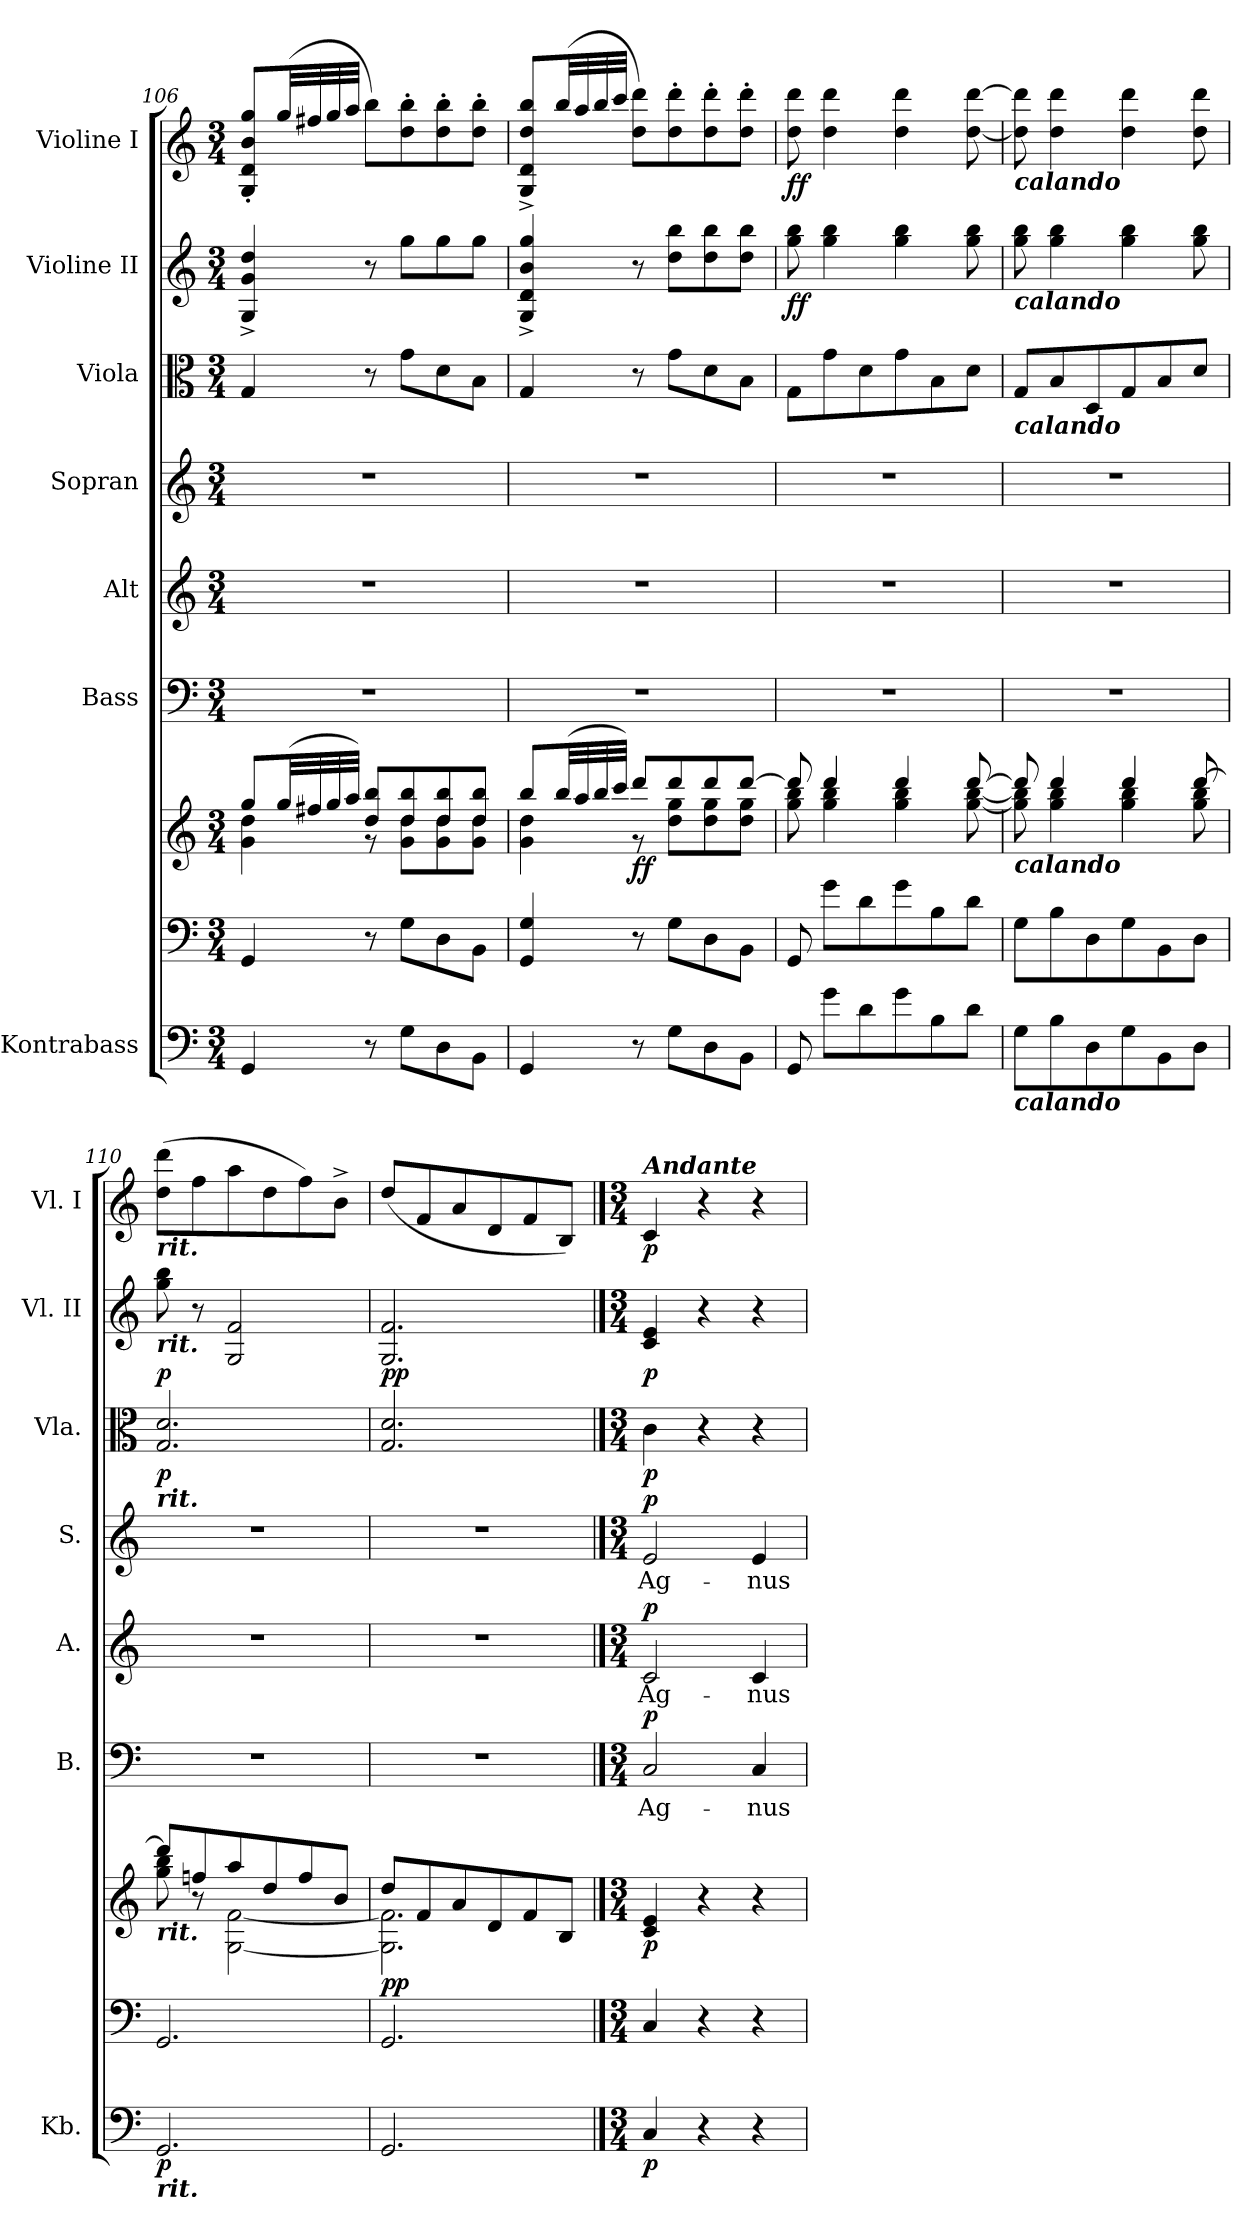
**kern	**dynam	**kern	**kern	**dynam	**kern	**text	**dynam	**kern	**text	**dynam	**kern	**text	**dynam	**kern	**dynam	**kern	**dynam	**kern	**dynam
*part8	*part8	*part7	*part7	*part7	*part6	*part6	*part6	*part5	*part5	*part5	*part4	*part4	*part4	*part3	*part3	*part2	*part2	*part1	*part1
*staff9	*staff9	*staff8	*staff7	*staff7/8	*staff6	*staff6	*staff6	*staff5	*staff5	*staff5	*staff4	*staff4	*staff4	*staff3	*staff3	*staff2	*staff2	*staff1	*staff1
*I"Kontrabass	*	*	*	*	*I"Bass	*	*	*I"Alt	*	*	*I"Sopran	*	*	*I"Viola	*	*I"Violine II	*	*I"Violine I	*
*I'Kb.	*	*	*	*	*I'B.	*	*	*I'A.	*	*	*I'S.	*	*	*I'Vla.	*	*I'Vl. II	*	*I'Vl. I	*
*clefF4	*	*clefF4	*clefG2	*	*clefF4	*	*	*clefG2	*	*	*clefG2	*	*	*clefC3	*	*clefG2	*	*clefG2	*
*ITrd7c12	*	*	*	*	*	*	*	*	*	*	*	*	*	*	*	*	*	*	*
*k[]	*	*k[]	*k[]	*	*k[]	*	*	*k[]	*	*	*k[]	*	*	*k[]	*	*k[]	*	*k[]	*
*C:	*	*C:	*C:	*	*C:	*	*	*C:	*	*	*C:	*	*	*C:	*	*C:	*	*C:	*
*M3/4	*	*M3/4	*M3/4	*	*M3/4	*	*	*M3/4	*	*	*M3/4	*	*	*M3/4	*	*M3/4	*	*M3/4	*
=106	=106	=106	=106	=106	=106	=106	=106	=106	=106	=106	=106	=106	=106	=106	=106	=106	=106	=106	=106
*	*	*	*^	*	*	*	*	*	*	*	*	*	*	*	*	*	*	*	*
4GGG/	.	4GG/	8gg/L	4g\ 4dd\	.	2.r	.	.	2.r	.	.	2.r	.	.	4G/	.	4G/^< 4g/^< 4dd/^<	.	8G/'< 8d/'< 8b/'< 8gg/'<L	.
.	.	.	(<32gg/LL	.	.	.	.	.	.	.	.	.	.	.	.	.	.	.	(>32gg/LL	.
.	.	.	32ff#X/	.	.	.	.	.	.	.	.	.	.	.	.	.	.	.	32ff#X/	.
.	.	.	32gg/	.	.	.	.	.	.	.	.	.	.	.	.	.	.	.	32gg/	.
.	.	.	32aa/JJJ)	.	.	.	.	.	.	.	.	.	.	.	.	.	.	.	32aa/JJJ	.
8r	.	8r	8dd/ 8bb/L	8rf	.	.	.	.	.	.	.	.	.	.	8r	.	8r	.	8bb\L)	.
8GG\L	.	8G\L	8dd/ 8bb/	8g\ 8dd\L	.	.	.	.	.	.	.	.	.	.	8g\L	.	8gg\L	.	8dd\'> 8bb\'>	.
8DD\	.	8D\	8dd/ 8bb/	8g\ 8dd\	.	.	.	.	.	.	.	.	.	.	8d\	.	8gg\	.	8dd\'> 8bb\'>	.
8BBB\J	.	8BB\J	8dd/ 8bb/J	8g\ 8dd\J	.	.	.	.	.	.	.	.	.	.	8B\J	.	8gg\J	.	8dd\'> 8bb\'>J	.
!!LO:PB:g=z
=107	=107	=107	=107	=107	=107	=107	=107	=107	=107	=107	=107	=107	=107	=107	=107	=107	=107	=107	=107	=107
4GGG/	.	4GG/ 4G/	8bb/L	4g\ 4dd\	.	2.r	.	.	2.r	.	.	2.r	.	.	4G/	.	4G/^< 4d/^< 4b/^< 4gg/^<	.	8G/^< 8d/^< 8dd/^< 8bb/^<L	.
.	.	.	(<32bb/LL	.	.	.	.	.	.	.	.	.	.	.	.	.	.	.	(>32bb/LL	.
.	.	.	32aa/	.	.	.	.	.	.	.	.	.	.	.	.	.	.	.	32aa/	.
.	.	.	32bb/	.	.	.	.	.	.	.	.	.	.	.	.	.	.	.	32bb/	.
.	.	.	32ccc/JJJ)	.	.	.	.	.	.	.	.	.	.	.	.	.	.	.	32ccc/JJJ	.
!	!	!	!	!	!LO:DY:b	!	!	!	!	!	!	!	!	!	!	!	!	!	!	!
8r	.	8r	8ddd/L	8r	ff	.	.	.	.	.	.	.	.	.	8r	.	8r	.	8dd\ 8ddd\L)	.
8GG\L	.	8G\L	8ddd/	8dd\ 8gg\L	.	.	.	.	.	.	.	.	.	.	8g\L	.	8dd\ 8bb\L	.	8dd\'> 8ddd\'>	.
8DD\	.	8D\	8ddd/	8dd\ 8gg\	.	.	.	.	.	.	.	.	.	.	8d\	.	8dd\ 8bb\	.	8dd\'> 8ddd\'>	.
8BBB\J	.	8BB\J	[>8ddd/J	8dd\ 8gg\J	.	.	.	.	.	.	.	.	.	.	8B\J	.	8dd\ 8bb\J	.	8dd\'> 8ddd\'>J	.
=108	=108	=108	=108	=108	=108	=108	=108	=108	=108	=108	=108	=108	=108	=108	=108	=108	=108	=108	=108	=108
!	!	!	!	!	!	!	!	!	!	!	!	!	!	!	!	!	!	!LO:DY:b	!	!LO:DY:b
8GGG/	.	8GG/	8ddd/]	8gg\ 8bb\	.	2.r	.	.	2.r	.	.	2.r	.	.	8G\L	.	8gg\ 8bb\	ff	8dd\ 8ddd\	ff
8G\L	.	8g\L	4ddd/	4gg\ 4bb\	.	.	.	.	.	.	.	.	.	.	8g\	.	4gg\ 4bb\	.	4dd\ 4ddd\	.
8D\	.	8d\	.	.	.	.	.	.	.	.	.	.	.	.	8d\	.	.	.	.	.
8G\	.	8g\	4ddd/	4gg\ 4bb\	.	.	.	.	.	.	.	.	.	.	8g\	.	4gg\ 4bb\	.	4dd\ 4ddd\	.
8BB\	.	8B\	.	.	.	.	.	.	.	.	.	.	.	.	8B\	.	.	.	.	.
8D\J	.	8d\J	[>8ddd/	[<8gg\ [<8bb\	.	.	.	.	.	.	.	.	.	.	8d\J	.	8gg\ 8bb\	.	[8dd\ [8ddd\	.
=109	=109	=109	=109	=109	=109	=109	=109	=109	=109	=109	=109	=109	=109	=109	=109	=109	=109	=109	=109	=109
!	!	!	!	!	!	!	!	!	!	!	!	!	!	!	!	!	!	!	!LO:TX:b:Bi:t=calando	!
!	!	!	!	!	!	!	!	!	!	!	!	!	!	!	!	!	!LO:TX:b:Bi:t=calando	!	!	!
!	!	!	!	!	!	!	!	!	!	!	!	!	!	!	!LO:TX:b:Bi:t=calando	!	!	!	!	!
!	!	!	!LO:TX:b:Bi:t=calando	!	!	!	!	!	!	!	!	!	!	!	!	!	!	!	!	!
!LO:TX:b:Bi:t=calando	!	!	!	!	!	!	!	!	!	!	!	!	!	!	!	!	!	!	!	!
8GG\L	.	8G\L	8ddd/]	8gg\] 8bb\]	.	2.r	.	.	2.r	.	.	2.r	.	.	8G/L	.	8gg\ 8bb\	.	8dd\] 8ddd\]	.
8BB\	.	8B\	4ddd/	4gg\ 4bb\	.	.	.	.	.	.	.	.	.	.	8B/	.	4gg\ 4bb\	.	4dd\ 4ddd\	.
8DD\	.	8D\	.	.	.	.	.	.	.	.	.	.	.	.	8D/	.	.	.	.	.
8GG\	.	8G\	4ddd/	4gg\ 4bb\	.	.	.	.	.	.	.	.	.	.	8G/	.	4gg\ 4bb\	.	4dd\ 4ddd\	.
8BBB\	.	8BB\	.	.	.	.	.	.	.	.	.	.	.	.	8B/	.	.	.	.	.
8DD\J	.	8D\J	[>8ddd/	8gg\ 8bb\	.	.	.	.	.	.	.	.	.	.	8d/J	.	8gg\ 8bb\	.	8dd\ 8ddd\	.
=110	=110	=110	=110	=110	=110	=110	=110	=110	=110	=110	=110	=110	=110	=110	=110	=110	=110	=110	=110	=110
!	!	!	!	!	!	!	!	!	!	!	!	!	!	!	!	!	!	!	!LO:TX:b:Bi:t=rit.	!
!	!	!	!	!	!	!	!	!	!	!	!	!	!	!	!	!	!LO:TX:b:Bi:t=rit.	!	!	!
!	!	!	!	!	!	!	!	!	!	!	!	!	!	!	!LO:TX:b:Bi:t=rit.	!	!	!	!	!
!	!	!	!LO:TX:b:Bi:t=rit.	!	!	!	!	!	!	!	!	!	!	!	!	!	!	!	!	!
!LO:TX:b:Bi:t=rit.	!	!	!	!	!	!	!	!	!	!	!	!	!	!	!	!	!	!	!	!
!	!LO:DY:b	!	!	!	!	!	!	!	!	!	!	!	!	!	!	!LO:DY:b	!	!LO:DY:b	!	!
2.GGG/	p	2.GG/	8ddd/L]	8gg\ 8bb\	.	2.r	.	.	2.r	.	.	2.r	.	.	2.G/ 2.d/	p	8gg\ 8bb\	p	(>8dd\ 8ddd\L	.
.	.	.	8ffn/	8ra	.	.	.	.	.	.	.	.	.	.	.	.	8r	.	8ff\	.
.	.	.	8aa/	[<2G\ [<2f\	.	.	.	.	.	.	.	.	.	.	.	.	2G/ 2f/	.	8aa\	.
.	.	.	8dd/	.	.	.	.	.	.	.	.	.	.	.	.	.	.	.	8dd\	.
.	.	.	8ff/	.	.	.	.	.	.	.	.	.	.	.	.	.	.	.	8ff\)	.
.	.	.	8b/J	.	.	.	.	.	.	.	.	.	.	.	.	.	.	.	8b^>\J	.
=111	=111	=111	=111	=111	=111	=111	=111	=111	=111	=111	=111	=111	=111	=111	=111	=111	=111	=111	=111	=111
!	!	!	!	!	!LO:DY:b	!	!	!	!	!	!	!	!	!	!	!	!	!LO:DY:b	!	!
2.GGG/	.	2.GG/	8dd/L	2.G\] 2.f\]	pp	2.r	.	.	2.r	.	.	2.r	.	.	2.G/ 2.d/	.	2.G/ 2.f/	pp	(<8dd/L	.
.	.	.	8f/	.	.	.	.	.	.	.	.	.	.	.	.	.	.	.	8f/	.
.	.	.	8a/	.	.	.	.	.	.	.	.	.	.	.	.	.	.	.	8a/	.
.	.	.	8d/	.	.	.	.	.	.	.	.	.	.	.	.	.	.	.	8d/	.
.	.	.	8f/	.	.	.	.	.	.	.	.	.	.	.	.	.	.	.	8f/	.
.	.	.	8B/J	.	.	.	.	.	.	.	.	.	.	.	.	.	.	.	8B/J)	.
*	*	*	*v	*v	*	*	*	*	*	*	*	*	*	*	*	*	*	*	*	*
!!LO:PB:g=z
==112	==112	==112	==112	==112	==112	==112	==112	==112	==112	==112	==112	==112	==112	==112	==112	==112	==112	==112	==112
*M3/4	*	*M3/4	*M3/4	*	*M3/4	*	*	*M3/4	*	*	*M3/4	*	*	*M3/4	*	*M3/4	*	*M3/4	*
!	!	!	!	!	!	!	!	!	!	!	!	!	!	!	!	!	!	!LO:TX:a:Bi:t=Andante	!
!	!LO:DY:b	!	!	!LO:DY:b	!	!LO:LY:b	!LO:DY:a	!	!LO:LY:b	!LO:DY:a	!	!LO:LY:b	!LO:DY:a	!	!LO:DY:b	!	!LO:DY:b	!	!LO:DY:b
4CC/	p	4C/	4c/ 4e/	p	2C/	Ag-	p	2c/	Ag-	p	2e/	Ag-	p	4c\	p	4c/ 4e/	p	4c/	p
4r	.	4r	4r	.	.	.	.	.	.	.	.	.	.	4r	.	4r	.	4r	.
!	!	!	!	!	!	!LO:LY:b	!	!	!LO:LY:b	!	!	!LO:LY:b	!	!	!	!	!	!	!
4r	.	4r	4r	.	4C/	-nus	.	4c/	-nus	.	4e/	-nus	.	4r	.	4r	.	4r	.
=	=	=	=	=	=	=	=	=	=	=	=	=	=	=	=	=	=	=	=
*-	*-	*-	*-	*-	*-	*-	*-	*-	*-	*-	*-	*-	*-	*-	*-	*-	*-	*-	*-
